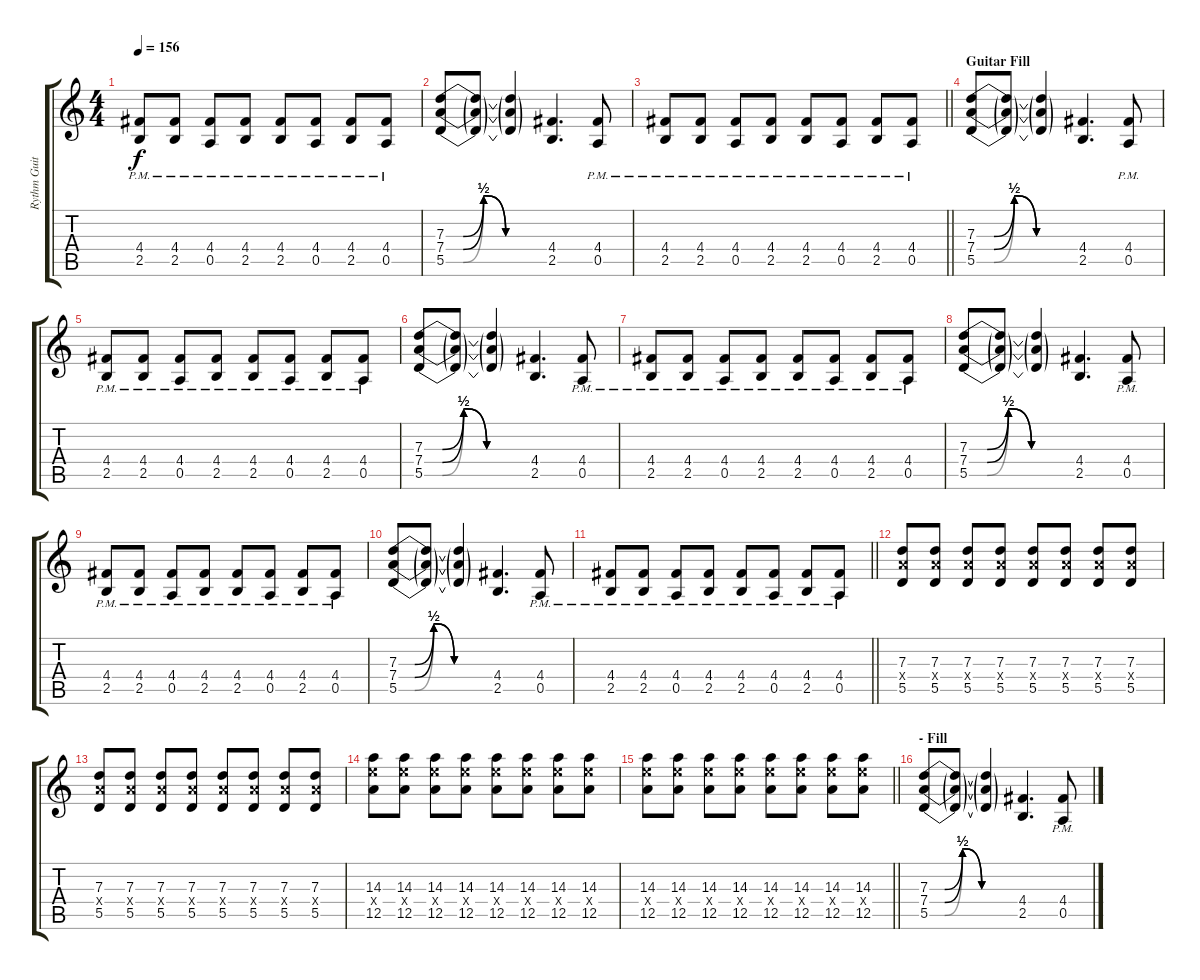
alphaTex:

\track ("Rythm Guitar 1" "Rythm Guit") {instrument distortionguitar}
\staff {score tabs}
\tuning (E4 B3 G3 D3 A2 E2) {hide}
\ts (4 4)
\tempo 156
\clef g2
\ks c
(4.4{pm} 2.5{pm}).8{dy f} (4.4{pm} 2.5{pm}).8 (4.4{pm} 0.5{pm}).8 (4.4{pm} 2.5{pm}).8 (4.4{pm} 2.5{pm}).8 (4.4{pm} 0.5{pm}).8 (4.4{pm} 2.5{pm}).8 (4.4{pm} 0.5{pm}).8 |
(7.3{be (custom 0 0 10 0 22 2 35 0 60 0)} 7.4{be (custom 0 0 10 0 22 2 35 0 45 0 60 0)} 5.5{be (custom 0 0 10 0 22 2 35 0 60 0)}).8 (7.3{t} 7.4{t} 5.5{t}).8 (7.3{t} 7.4{t} 5.5{t}).4 (4.4 2.5).4{d} (4.4{pm} 0.5{pm}).8 |
\barLineRight lightlight
(4.4{pm} 2.5{pm}).8 (4.4{pm} 2.5{pm}).8 (4.4{pm} 0.5{pm}).8 (4.4{pm} 2.5{pm}).8 (4.4{pm} 2.5{pm}).8 (4.4{pm} 0.5{pm}).8 (4.4{pm} 2.5{pm}).8 (4.4{pm} 0.5{pm}).8 |
\section ("" "Guitar Fill")
(7.3{be (custom 0 0 10 0 22 2 35 0 60 0)} 7.4{be (custom 0 0 10 0 22 2 35 0 45 0 60 0)} 5.5{be (custom 0 0 10 0 22 2 35 0 60 0)}).8 (7.3{t} 7.4{t} 5.5{t}).8 (7.3{t} 7.4{t} 5.5{t}).4 (4.4 2.5).4{d} (4.4{pm} 0.5{pm}).8 |
(4.4{pm} 2.5{pm}).8 (4.4{pm} 2.5{pm}).8 (4.4{pm} 0.5{pm}).8 (4.4{pm} 2.5{pm}).8 (4.4{pm} 2.5{pm}).8 (4.4{pm} 0.5{pm}).8 (4.4{pm} 2.5{pm}).8 (4.4{pm} 0.5{pm}).8 |
(7.3{be (custom 0 0 10 0 22 2 35 0 60 0)} 7.4{be (custom 0 0 10 0 22 2 35 0 45 0 60 0)} 5.5{be (custom 0 0 10 0 22 2 35 0 60 0)}).8 (7.3{t} 7.4{t} 5.5{t}).8 (7.3{t} 7.4{t} 5.5{t}).4 (4.4 2.5).4{d} (4.4{pm} 0.5{pm}).8 |
(4.4{pm} 2.5{pm}).8 (4.4{pm} 2.5{pm}).8 (4.4{pm} 0.5{pm}).8 (4.4{pm} 2.5{pm}).8 (4.4{pm} 2.5{pm}).8 (4.4{pm} 0.5{pm}).8 (4.4{pm} 2.5{pm}).8 (4.4{pm} 0.5{pm}).8 |
(7.3{be (custom 0 0 10 0 22 2 35 0 60 0)} 7.4{be (custom 0 0 10 0 22 2 35 0 45 0 60 0)} 5.5{be (custom 0 0 10 0 22 2 35 0 60 0)}).8 (7.3{t} 7.4{t} 5.5{t}).8 (7.3{t} 7.4{t} 5.5{t}).4 (4.4 2.5).4{d} (4.4{pm} 0.5{pm}).8 |
(4.4{pm} 2.5{pm}).8 (4.4{pm} 2.5{pm}).8 (4.4{pm} 0.5{pm}).8 (4.4{pm} 2.5{pm}).8 (4.4{pm} 2.5{pm}).8 (4.4{pm} 0.5{pm}).8 (4.4{pm} 2.5{pm}).8 (4.4{pm} 0.5{pm}).8 |
(7.3{be (custom 0 0 10 0 22 2 35 0 60 0)} 7.4{be (custom 0 0 10 0 22 2 35 0 45 0 60 0)} 5.5{be (custom 0 0 10 0 22 2 35 0 60 0)}).8 (7.3{t} 7.4{t} 5.5{t}).8 (7.3{t} 7.4{t} 5.5{t}).4 (4.4 2.5).4{d} (4.4{pm} 0.5{pm}).8 |
\barLineRight lightlight
(4.4{pm} 2.5{pm}).8 (4.4{pm} 2.5{pm}).8 (4.4{pm} 0.5{pm}).8 (4.4{pm} 2.5{pm}).8 (4.4{pm} 2.5{pm}).8 (4.4{pm} 0.5{pm}).8 (4.4{pm} 2.5{pm}).8 (4.4{pm} 0.5{pm}).8 |
\section ("" "")
(7.3 7.4{x} 5.5).8 (7.3 7.4{x} 5.5).8 (7.3 7.4{x} 5.5).8 (7.3 7.4{x} 5.5).8 (7.3 7.4{x} 5.5).8 (7.3 7.4{x} 5.5).8 (7.3 7.4{x} 5.5).8 (7.3 7.4{x} 5.5).8 |
(7.3 7.4{x} 5.5).8 (7.3 7.4{x} 5.5).8 (7.3 7.4{x} 5.5).8 (7.3 7.4{x} 5.5).8 (7.3 7.4{x} 5.5).8 (7.3 7.4{x} 5.5).8 (7.3 7.4{x} 5.5).8 (7.3 7.4{x} 5.5).8 |
(14.3 14.4{x} 12.5).8 (14.3 14.4{x} 12.5).8 (14.3 14.4{x} 12.5).8 (14.3 14.4{x} 12.5).8 (14.3 14.4{x} 12.5).8 (14.3 14.4{x} 12.5).8 (14.3 14.4{x} 12.5).8 (14.3 14.4{x} 12.5).8 |
\barLineRight lightlight
(14.3 14.4{x} 12.5).8 (14.3 14.4{x} 12.5).8 (14.3 14.4{x} 12.5).8 (14.3 14.4{x} 12.5).8 (14.3 14.4{x} 12.5).8 (14.3 14.4{x} 12.5).8 (14.3 14.4{x} 12.5).8 (14.3 14.4{x} 12.5).8 |
\section ("" "- Fill")
(7.3{be (custom 0 0 10 0 22 2 35 0 60 0)} 7.4{be (custom 0 0 10 0 22 2 35 0 45 0 60 0)} 5.5{be (custom 0 0 10 0 22 2 35 0 60 0)}).8 (7.3{t} 7.4{t} 5.5{t}).8 (7.3{t} 7.4{t} 5.5{t}).4 (4.4 2.5).4{d} (4.4{pm} 0.5{pm}).8
